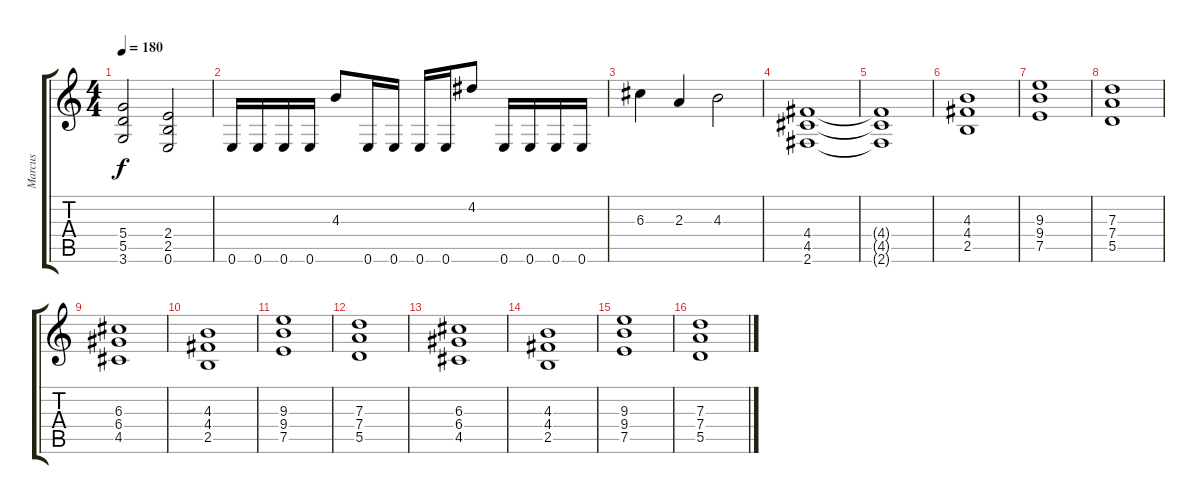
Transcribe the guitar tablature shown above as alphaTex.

\track ("Marcus" "Marcus") {instrument distortionguitar}
\staff {score tabs}
\tuning (E4 B3 G3 D3 A2 E2) {hide}
\ts (4 4)
\tempo 180
\clef g2
\ks c
(5.4 5.5 3.6).2{dy f} (2.4 2.5 0.6).2 |
0.6.16 0.6.16 0.6.16 0.6.16 4.3.8 0.6.16 0.6.16 0.6.16 0.6.16 4.2.8 0.6.16 0.6.16 0.6.16 0.6.16 |
6.3.4 2.3.4 4.3.2 |
(4.4 4.5 2.6).1 |
(4.4{t} 4.5{t} 2.6{t}).1 |
(4.3 4.4 2.5).1 |
(9.3 9.4 7.5).1 |
(7.3 7.4 5.5).1 |
(6.3 6.4 4.5).1 |
(4.3 4.4 2.5).1 |
(9.3 9.4 7.5).1 |
(7.3 7.4 5.5).1 |
(6.3 6.4 4.5).1 |
(4.3 4.4 2.5).1 |
(9.3 9.4 7.5).1 |
(7.3 7.4 5.5).1
